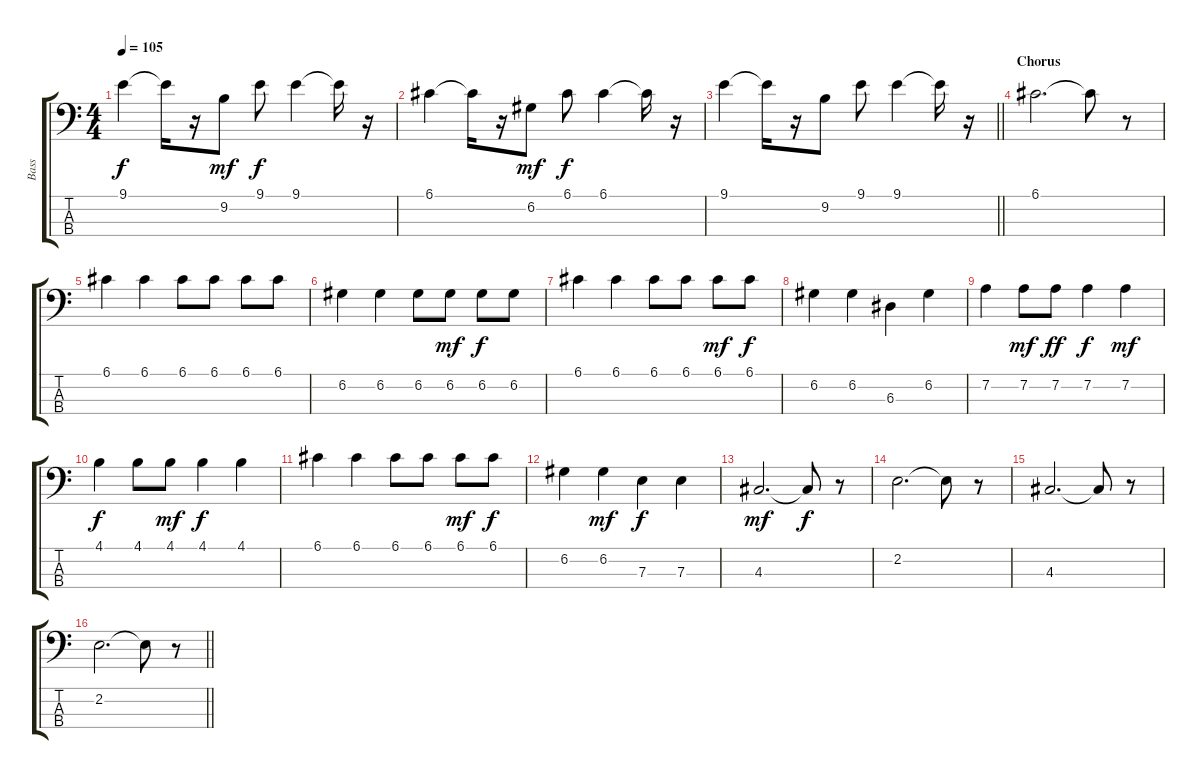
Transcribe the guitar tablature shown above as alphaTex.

\track ("Bass    " "Bass    ") {instrument acousticbass}
\staff {score tabs}
\tuning (G2 D2 A1 E1) {hide}
\ts (4 4)
\tempo 105
\clef f4
\ks c
9.1.4{dy f} 9.1{t}.16 r.16 9.2.8{dy mf} 9.1.8{dy f} 9.1.4 9.1{t}.16 r.16 |
6.1.4 6.1{t}.16 r.16 6.2.8{dy mf} 6.1.8{dy f} 6.1.4 6.1{t}.16 r.16 |
\barLineRight lightlight
9.1.4 9.1{t}.16 r.16 9.2.8 9.1.8 9.1.4 9.1{t}.16 r.16 |
\section ("" "Chorus")
6.1.2{d} 6.1{t}.8 r.8 |
6.1.4 6.1.4 6.1.8 6.1.8 6.1.8 6.1.8 |
6.2.4 6.2.4 6.2.8 6.2.8{dy mf} 6.2.8{dy f} 6.2.8 |
6.1.4 6.1.4 6.1.8 6.1.8 6.1.8{dy mf} 6.1.8{dy f} |
6.2.4 6.2.4 6.3.4 6.2.4 |
7.2.4 7.2.8{dy mf} 7.2.8{dy ff} 7.2.4{dy f} 7.2.4{dy mf} |
4.1.4{dy f} 4.1.8 4.1.8{dy mf} 4.1.4{dy f} 4.1.4 |
6.1.4 6.1.4 6.1.8 6.1.8 6.1.8{dy mf} 6.1.8{dy f} |
6.2.4 6.2.4{dy mf} 7.3.4{dy f} 7.3.4 |
4.3.2{d dy mf} 4.3{t}.8{dy f} r.8 |
2.2.2{d} 2.2{t}.8 r.8 |
4.3.2{d} 4.3{t}.8 r.8 |
\barLineRight lightlight
2.2.2{d} 2.2{t}.8 r.8
